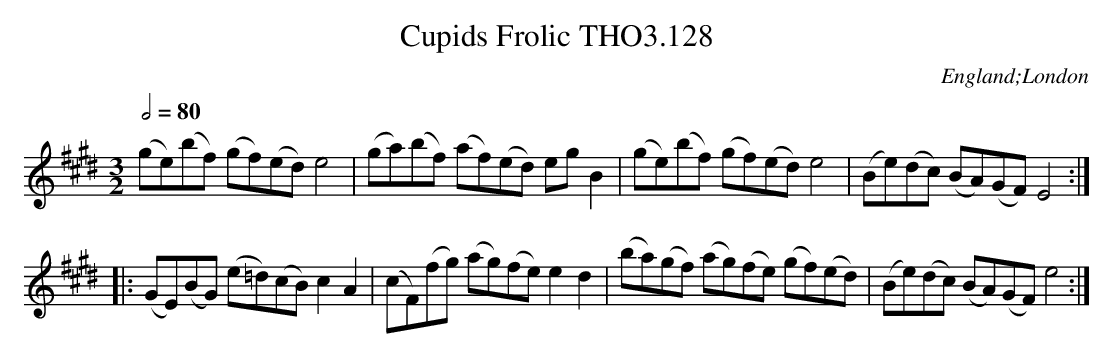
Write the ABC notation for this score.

X:1
T:Cupids Frolic THO3.128
O:England;London
M:3/2
L:1/8
Q:1/2=80
K:E
(ge)(bf) (gf)(ed) e4|(ga)(bf) (af)(ed) eg B2|\
(ge)(bf) (gf)(ed) e4|(Be)(dc) (BA)(GF) E4:|
|:(GE)(BG) (e=d)(cB) c2A2|(cF)(fg) (ag)(fe) e2d2|\
(ba)(gf) (ag)(fe) (gf)(ed)|(Be)(dc) (BA)(GF) e4:|
